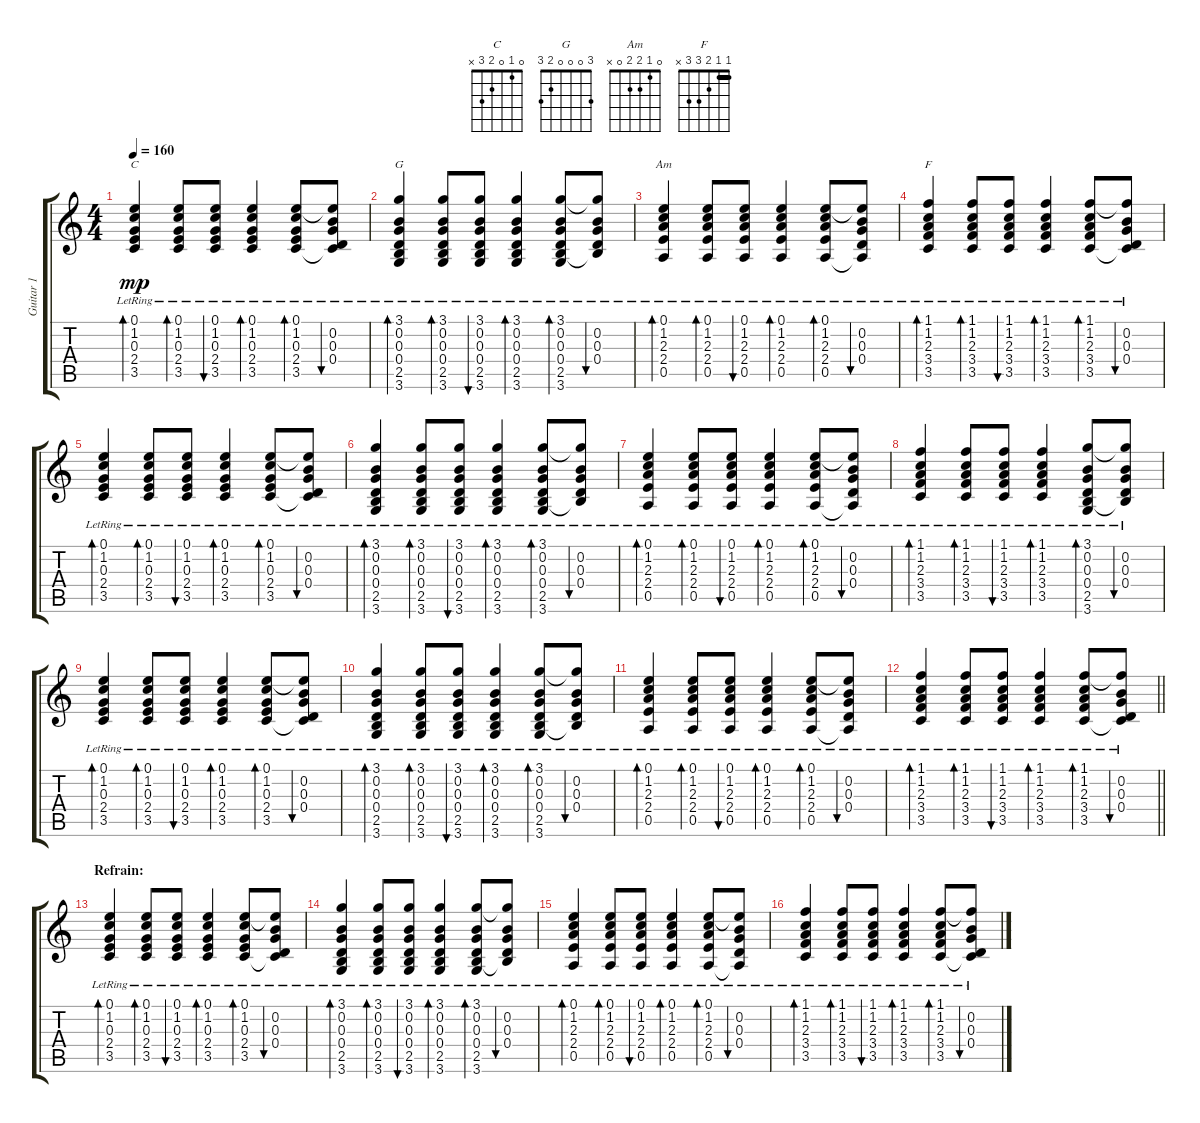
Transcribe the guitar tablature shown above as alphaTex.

\track ("Guitar 1" "Guitar 1") {instrument acousticguitarsteel}
\staff {score tabs}
\tuning (E4 B3 G3 D3 A2 E2) {hide}
\chord ("C" 0 1 0 2 3 x)
\chord ("G" 3 0 0 0 2 3)
\chord ("Am" 0 1 2 2 0 x)
\chord ("F" 1 1 2 3 3 x) {barre 1}
\ts (4 4)
\tempo 160
\clef g2
\ks c
(0.1{lr} 1.2{lr} 0.3{lr} 2.4{lr} 3.5{lr}).4{bd 60 ch "C" dy mp} (0.1{lr} 1.2{lr} 0.3{lr} 2.4{lr} 3.5{lr}).8{bd 60} (0.1{lr} 1.2{lr} 0.3{lr} 2.4{lr} 3.5{lr}).8{bu 60} (0.1{lr} 1.2{lr} 0.3{lr} 2.4{lr} 3.5{lr}).4{bd 60} (0.1{lr} 1.2{lr} 0.3{lr} 2.4{lr} 3.5{lr}).8{bd 60} (0.1{t} 0.2{lr} 0.3{lr} 0.4{lr} 3.5{t}).8{bu 60} |
(3.1{lr} 0.2{lr} 0.3{lr} 0.4{lr} 2.5{lr} 3.6{lr}).4{bd 60 ch "G"} (3.1{lr} 0.2{lr} 0.3{lr} 0.4{lr} 2.5{lr} 3.6{lr}).8{bd 60} (3.1{lr} 0.2{lr} 0.3{lr} 0.4{lr} 2.5{lr} 3.6{lr}).8{bu 60} (3.1{lr} 0.2{lr} 0.3{lr} 0.4{lr} 2.5{lr} 3.6{lr}).4{bd 60} (3.1{lr} 0.2{lr} 0.3{lr} 0.4{lr} 2.5{lr} 3.6{lr}).8{bd 60} (3.1{t} 0.2{lr} 0.3{lr} 0.4{lr} 2.5{t}).8{bu 60} |
(0.1{lr} 1.2{lr} 2.3{lr} 2.4{lr} 0.5{lr}).4{bd 60 ch "Am"} (0.1{lr} 1.2{lr} 2.3{lr} 2.4{lr} 0.5{lr}).8{bd 60} (0.1{lr} 1.2{lr} 2.3{lr} 2.4{lr} 0.5{lr}).8{bu 60} (0.1{lr} 1.2{lr} 2.3{lr} 2.4{lr} 0.5{lr}).4{bd 60} (0.1{lr} 1.2{lr} 2.3{lr} 2.4{lr} 0.5{lr}).8{bd 60} (0.1{t} 0.2{lr} 0.3{lr} 0.4{lr} 0.5{t}).8{bu 60} |
(1.1{lr} 1.2{lr} 2.3{lr} 3.4{lr} 3.5{lr}).4{bd 60 ch "F"} (1.1{lr} 1.2{lr} 2.3{lr} 3.4{lr} 3.5{lr}).8{bd 60} (1.1{lr} 1.2{lr} 2.3{lr} 3.4{lr} 3.5{lr}).8{bu 60} (1.1{lr} 1.2{lr} 2.3{lr} 3.4{lr} 3.5{lr}).4{bd 60} (1.1{lr} 1.2{lr} 2.3{lr} 3.4{lr} 3.5{lr}).8{bd 60} (1.1{t} 0.2{lr} 0.3{lr} 0.4{lr} 3.5{t}).8{bu 60} |
(0.1{lr} 1.2{lr} 0.3{lr} 2.4{lr} 3.5{lr}).4{bd 60} (0.1{lr} 1.2{lr} 0.3{lr} 2.4{lr} 3.5{lr}).8{bd 60} (0.1{lr} 1.2{lr} 0.3{lr} 2.4{lr} 3.5{lr}).8{bu 60} (0.1{lr} 1.2{lr} 0.3{lr} 2.4{lr} 3.5{lr}).4{bd 60} (0.1{lr} 1.2{lr} 0.3{lr} 2.4{lr} 3.5{lr}).8{bd 60} (0.1{t} 0.2{lr} 0.3{lr} 0.4{lr} 3.5{t}).8{bu 60} |
(3.1{lr} 0.2{lr} 0.3{lr} 0.4{lr} 2.5{lr} 3.6{lr}).4{bd 60} (3.1{lr} 0.2{lr} 0.3{lr} 0.4{lr} 2.5{lr} 3.6{lr}).8{bd 60} (3.1{lr} 0.2{lr} 0.3{lr} 0.4{lr} 2.5{lr} 3.6{lr}).8{bu 60} (3.1{lr} 0.2{lr} 0.3{lr} 0.4{lr} 2.5{lr} 3.6{lr}).4{bd 60} (3.1{lr} 0.2{lr} 0.3{lr} 0.4{lr} 2.5{lr} 3.6{lr}).8{bd 60} (3.1{t} 0.2{lr} 0.3{lr} 0.4{lr} 2.5{t}).8{bu 60} |
(0.1{lr} 1.2{lr} 2.3{lr} 2.4{lr} 0.5{lr}).4{bd 60} (0.1{lr} 1.2{lr} 2.3{lr} 2.4{lr} 0.5{lr}).8{bd 60} (0.1{lr} 1.2{lr} 2.3{lr} 2.4{lr} 0.5{lr}).8{bu 60} (0.1{lr} 1.2{lr} 2.3{lr} 2.4{lr} 0.5{lr}).4{bd 60} (0.1{lr} 1.2{lr} 2.3{lr} 2.4{lr} 0.5{lr}).8{bd 60} (0.1{t} 0.2{lr} 0.3{lr} 0.4{lr} 0.5{t}).8{bu 60} |
(1.1{lr} 1.2{lr} 2.3{lr} 3.4{lr} 3.5{lr}).4{bd 60} (1.1{lr} 1.2{lr} 2.3{lr} 3.4{lr} 3.5{lr}).8{bd 60} (1.1{lr} 1.2{lr} 2.3{lr} 3.4{lr} 3.5{lr}).8{bu 60} (1.1{lr} 1.2{lr} 2.3{lr} 3.4{lr} 3.5{lr}).4{bd 60} (3.1{lr} 0.2{lr} 0.3{lr} 0.4{lr} 2.5{lr} 3.6{lr}).8{bd 60} (3.1{t} 0.2{lr} 0.3{lr} 0.4{lr} 2.5{t}).8{bu 60} |
(0.1{lr} 1.2{lr} 0.3{lr} 2.4{lr} 3.5{lr}).4{bd 60} (0.1{lr} 1.2{lr} 0.3{lr} 2.4{lr} 3.5{lr}).8{bd 60} (0.1{lr} 1.2{lr} 0.3{lr} 2.4{lr} 3.5{lr}).8{bu 60} (0.1{lr} 1.2{lr} 0.3{lr} 2.4{lr} 3.5{lr}).4{bd 60} (0.1{lr} 1.2{lr} 0.3{lr} 2.4{lr} 3.5{lr}).8{bd 60} (0.1{t} 0.2{lr} 0.3{lr} 0.4{lr} 3.5{t}).8{bu 60} |
(3.1{lr} 0.2{lr} 0.3{lr} 0.4{lr} 2.5{lr} 3.6{lr}).4{bd 60} (3.1{lr} 0.2{lr} 0.3{lr} 0.4{lr} 2.5{lr} 3.6{lr}).8{bd 60} (3.1{lr} 0.2{lr} 0.3{lr} 0.4{lr} 2.5{lr} 3.6{lr}).8{bu 60} (3.1{lr} 0.2{lr} 0.3{lr} 0.4{lr} 2.5{lr} 3.6{lr}).4{bd 60} (3.1{lr} 0.2{lr} 0.3{lr} 0.4{lr} 2.5{lr} 3.6{lr}).8{bd 60} (3.1{t} 0.2{lr} 0.3{lr} 0.4{lr} 2.5{t}).8{bu 60} |
(0.1{lr} 1.2{lr} 2.3{lr} 2.4{lr} 0.5{lr}).4{bd 60} (0.1{lr} 1.2{lr} 2.3{lr} 2.4{lr} 0.5{lr}).8{bd 60} (0.1{lr} 1.2{lr} 2.3{lr} 2.4{lr} 0.5{lr}).8{bu 60} (0.1{lr} 1.2{lr} 2.3{lr} 2.4{lr} 0.5{lr}).4{bd 60} (0.1{lr} 1.2{lr} 2.3{lr} 2.4{lr} 0.5{lr}).8{bd 60} (0.1{t} 0.2{lr} 0.3{lr} 0.4{lr} 0.5{t}).8{bu 60} |
\barLineRight lightlight
(1.1{lr} 1.2{lr} 2.3{lr} 3.4{lr} 3.5{lr}).4{bd 60} (1.1{lr} 1.2{lr} 2.3{lr} 3.4{lr} 3.5{lr}).8{bd 60} (1.1{lr} 1.2{lr} 2.3{lr} 3.4{lr} 3.5{lr}).8{bu 60} (1.1{lr} 1.2{lr} 2.3{lr} 3.4{lr} 3.5{lr}).4{bd 60} (1.1{lr} 1.2{lr} 2.3{lr} 3.4{lr} 3.5{lr}).8{bd 60} (1.1{t} 0.2{lr} 0.3{lr} 0.4{lr} 3.5{t}).8{bu 60} |
\section ("" "Refrain:")
(0.1{lr} 1.2{lr} 0.3{lr} 2.4{lr} 3.5{lr}).4{bd 60} (0.1{lr} 1.2{lr} 0.3{lr} 2.4{lr} 3.5{lr}).8{bd 60} (0.1{lr} 1.2{lr} 0.3{lr} 2.4{lr} 3.5{lr}).8{bu 60} (0.1{lr} 1.2{lr} 0.3{lr} 2.4{lr} 3.5{lr}).4{bd 60} (0.1{lr} 1.2{lr} 0.3{lr} 2.4{lr} 3.5{lr}).8{bd 60} (0.1{t} 0.2{lr} 0.3{lr} 0.4{lr} 3.5{t}).8{bu 60} |
(3.1{lr} 0.2{lr} 0.3{lr} 0.4{lr} 2.5{lr} 3.6{lr}).4{bd 60} (3.1{lr} 0.2{lr} 0.3{lr} 0.4{lr} 2.5{lr} 3.6{lr}).8{bd 60} (3.1{lr} 0.2{lr} 0.3{lr} 0.4{lr} 2.5{lr} 3.6{lr}).8{bu 60} (3.1{lr} 0.2{lr} 0.3{lr} 0.4{lr} 2.5{lr} 3.6{lr}).4{bd 60} (3.1{lr} 0.2{lr} 0.3{lr} 0.4{lr} 2.5{lr} 3.6{lr}).8{bd 60} (3.1{t} 0.2{lr} 0.3{lr} 0.4{lr} 2.5{t}).8{bu 60} |
(0.1{lr} 1.2{lr} 2.3{lr} 2.4{lr} 0.5{lr}).4{bd 60} (0.1{lr} 1.2{lr} 2.3{lr} 2.4{lr} 0.5{lr}).8{bd 60} (0.1{lr} 1.2{lr} 2.3{lr} 2.4{lr} 0.5{lr}).8{bu 60} (0.1{lr} 1.2{lr} 2.3{lr} 2.4{lr} 0.5{lr}).4{bd 60} (0.1{lr} 1.2{lr} 2.3{lr} 2.4{lr} 0.5{lr}).8{bd 60} (0.1{t} 0.2{lr} 0.3{lr} 0.4{lr} 0.5{t}).8{bu 60} |
(1.1{lr} 1.2{lr} 2.3{lr} 3.4{lr} 3.5{lr}).4{bd 60} (1.1{lr} 1.2{lr} 2.3{lr} 3.4{lr} 3.5{lr}).8{bd 60} (1.1{lr} 1.2{lr} 2.3{lr} 3.4{lr} 3.5{lr}).8{bu 60} (1.1{lr} 1.2{lr} 2.3{lr} 3.4{lr} 3.5{lr}).4{bd 60} (1.1{lr} 1.2{lr} 2.3{lr} 3.4{lr} 3.5{lr}).8{bd 60} (1.1{t} 0.2{lr} 0.3{lr} 0.4{lr} 3.5{t}).8{bu 60}
